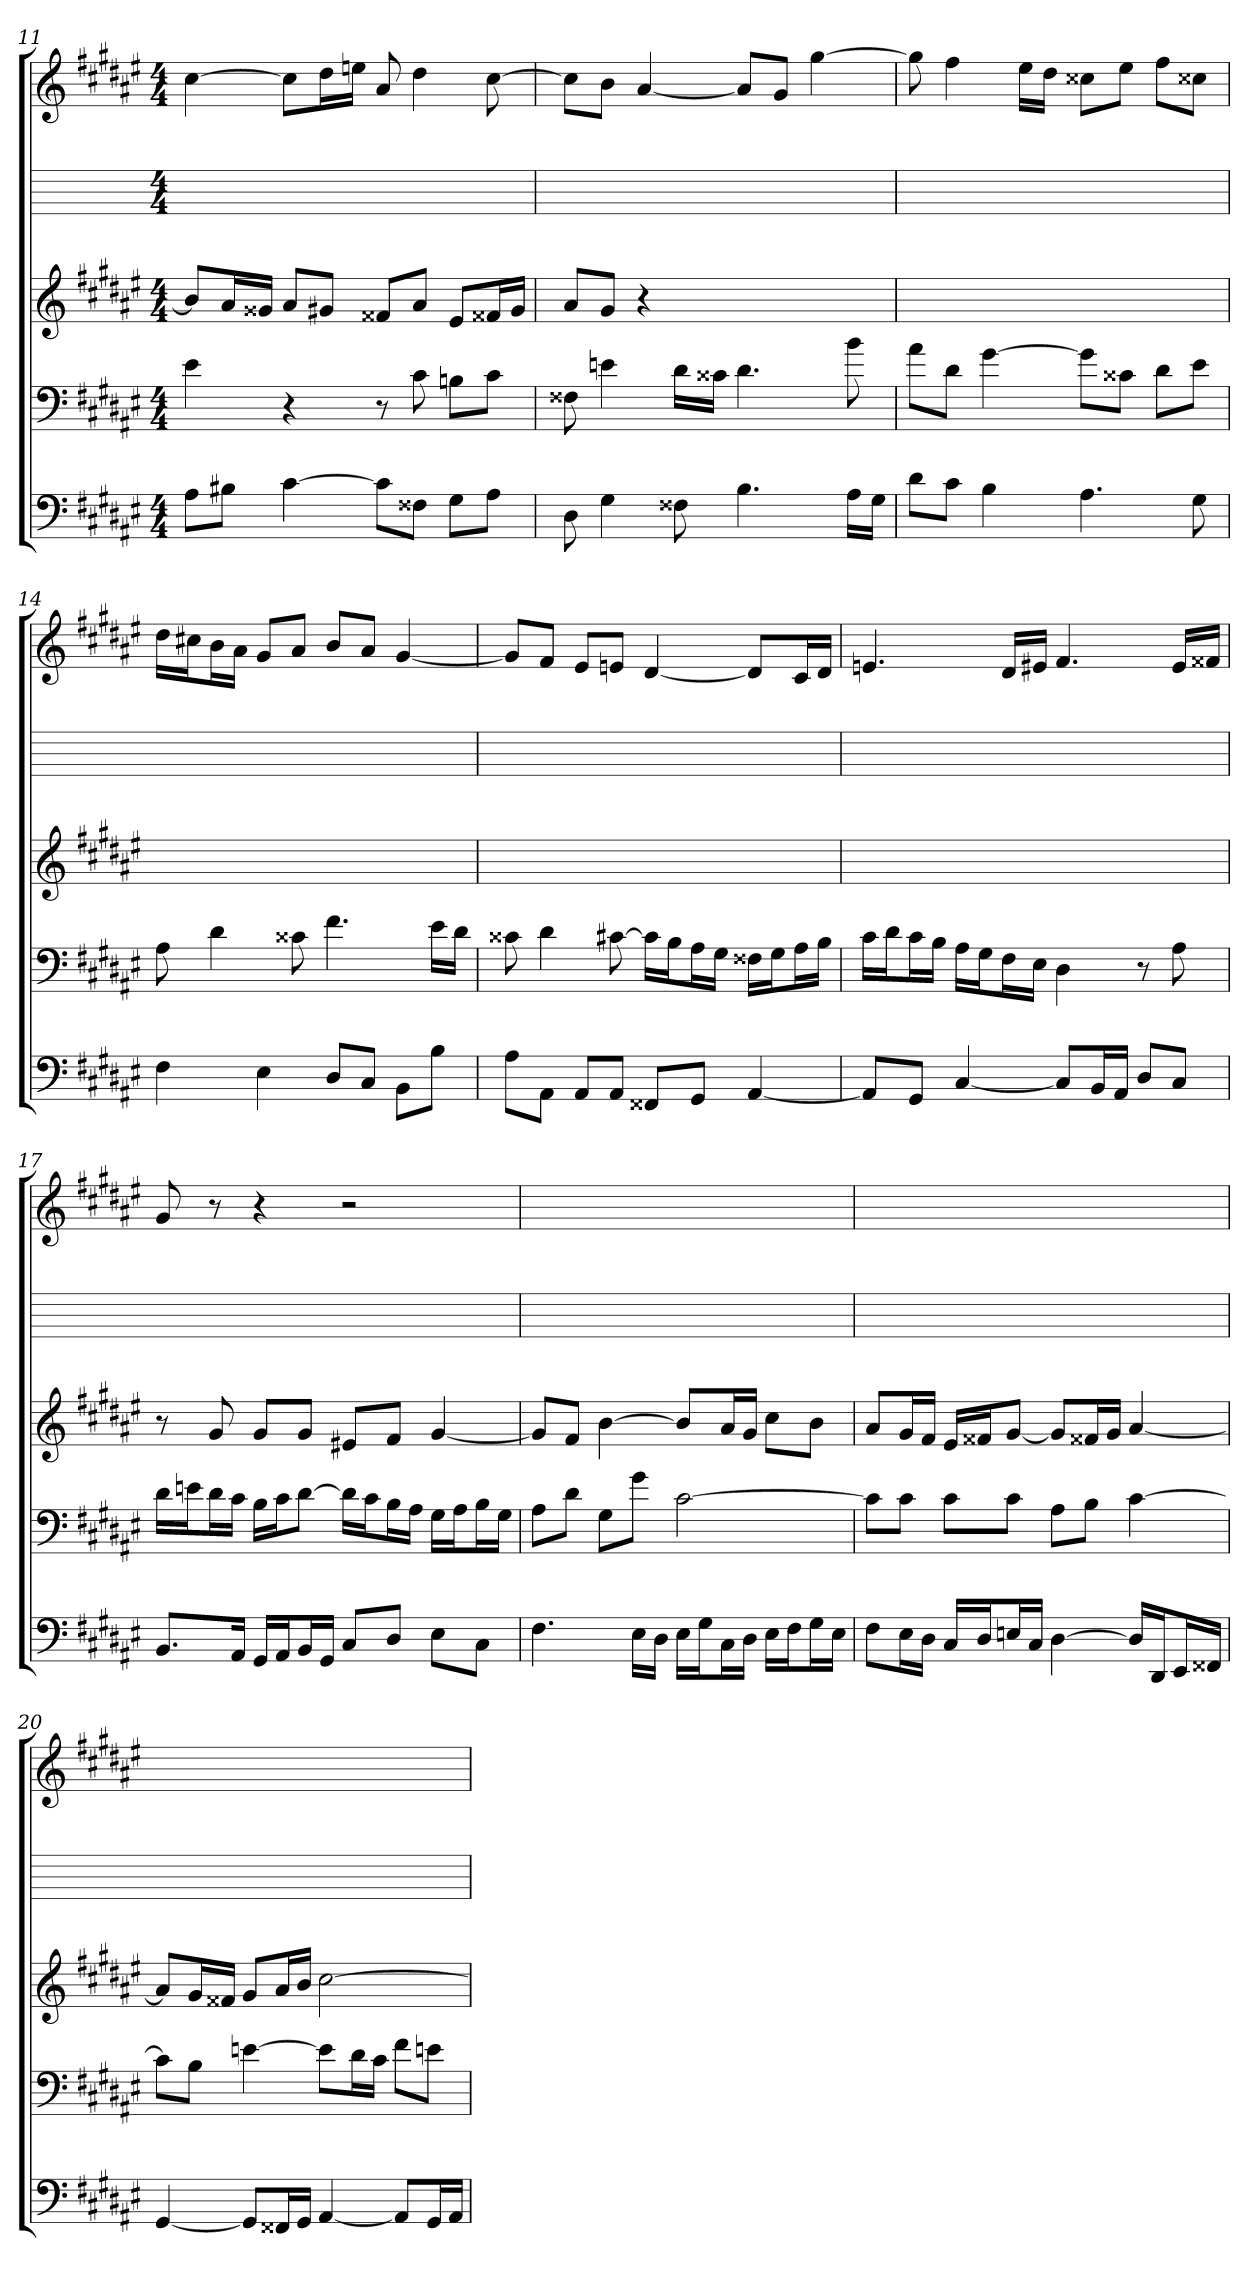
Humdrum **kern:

**kern	**kern	**kern	**kern	**kern
*part5	*part4	*part3	*part2	*part1
*staff5	*staff4	*staff3	*staff2	*staff1
*clefF4	*clefF4	*clefG2	*	*clefG2
*k[f#c#g#d#a#e#]	*k[f#c#g#d#a#e#]	*k[f#c#g#d#a#e#]	*	*k[f#c#g#d#a#e#]
*M4/4	*M4/4	*M4/4	*M4/4	*M4/4
=11	=11	=11	=11	=11
8A#\L	4e#	8b#/L]	1ryy	[4cc#
8B#X\J	.	16a#/L	.	.
.	.	16g##X/JJ	.	.
[4c#	4r	8a#/L	.	8cc#\L]
.	.	8g#X/J	.	16dd#\L
.	.	.	.	16een\JJ
8c#\L]	8r	8f##X/L	.	8a#
8F##X\J	8c#	8a#/J	.	4dd#
8G#\L	8Bn\L	8e#/L	.	.
8A#\J	8c#\J	16f##X/L	.	[8cc#
.	.	16g#/JJ	.	.
=12	=12	=12	=12	=12
8D#	8F##X	8a#/L	1ryy	8cc#\L]
4G#	4en	8g#/J	.	8b\J
.	.	4r	.	[4a#
8F##X	16d#\LL	.	.	.
.	16c##X\JJ	.	.	.
4.B	4.d#	2ryy	.	8a#/L]
.	.	.	.	8g#/J
.	.	.	.	[4gg#
16A#\LL	8b	.	.	.
16G#\JJ	.	.	.	.
=13	=13	=13	=13	=13
8d#\L	8a#\L	1ryy	1ryy	8gg#]
8c#\J	8d#\J	.	.	4ff#
4B	[4g#	.	.	.
.	.	.	.	16ee#\LL
.	.	.	.	16dd#\JJ
4.A#	8g#\L]	.	.	8cc##X\L
.	8c##X\J	.	.	8ee#\J
.	8d#\L	.	.	8ff#\L
8G#	8e#\J	.	.	8cc##X\J
=14	=14	=14	=14	=14
4F#	8A#	1ryy	1ryy	16dd#\LL
.	.	.	.	16cc#X\J
.	4d#	.	.	16b\L
.	.	.	.	16a#\JJ
4E#	.	.	.	8g#/L
.	8c##X	.	.	8a#/J
8D#/L	4.f#	.	.	8b/L
8C#/J	.	.	.	8a#/J
8BB\L	.	.	.	[4g#
8B\J	16e#\LL	.	.	.
.	16d#\JJ	.	.	.
=15	=15	=15	=15	=15
8A#\L	8c##X	1ryy	1ryy	8g#/L]
8AA#\J	4d#	.	.	8f#/J
8AA#/L	.	.	.	8e#/L
8AA#/J	[8c#X	.	.	8en/J
8FF##X/L	16c#\LL]	.	.	[4d#
.	16B\J	.	.	.
8GG#/J	16A#\L	.	.	.
.	16G#\JJ	.	.	.
[4AA#	16F##X\LL	.	.	8d#/L]
.	16G#\J	.	.	.
.	16A#\L	.	.	16c#/L
.	16B\JJ	.	.	16d#/JJ
=16	=16	=16	=16	=16
8AA#/L]	16c#\LL	1ryy	1ryy	4.en
.	16d#\J	.	.	.
8GG#/J	16c#\L	.	.	.
.	16B\JJ	.	.	.
[4C#	16A#\LL	.	.	.
.	16G#\J	.	.	.
.	16F#\L	.	.	16d#/LL
.	16E#\JJ	.	.	16e#X/JJ
8C#/L]	4D#	.	.	4.f#
16BB/L	.	.	.	.
16AA#/JJ	.	.	.	.
8D#/L	8r	.	.	.
8C#/J	8A#	.	.	16e#/LL
.	.	.	.	16f##X/JJ
=17	=17	=17	=17	=17
8.BB/L	16d#\LL	8r	1ryy	8g#
.	16en\J	.	.	.
.	16d#\L	8g#	.	8r
16AA#/Jk	16c#\JJ	.	.	.
16GG#/LL	16B\LL	8g#/L	.	4r
16AA#/J	16c#\J	.	.	.
16BB/L	[8d#\J	8g#/J	.	.
16GG#/JJ	.	.	.	.
8C#/L	16d#\LL]	8e#X/L	.	2r
.	16c#\J	.	.	.
8D#/J	16B\L	8f#/J	.	.
.	16A#\JJ	.	.	.
8E#\L	16G#\LL	[4g#	.	.
.	16A#\J	.	.	.
8C#\J	16B\L	.	.	.
.	16G#\JJ	.	.	.
=18	=18	=18	=18	=18
4.F#	8A#\L	8g#/L]	1ryy	1ryy
.	8d#\J	8f#/J	.	.
.	8G#\L	[4b	.	.
16E#\LL	8g#\J	.	.	.
16D#\JJ	.	.	.	.
16E#\LL	[2c#	8b/L]	.	.
16G#\J	.	.	.	.
16C#\L	.	16a#/L	.	.
16D#\JJ	.	16g#/JJ	.	.
16E#\LL	.	8cc#\L	.	.
16F#\J	.	.	.	.
16G#\L	.	8b\J	.	.
16E#\JJ	.	.	.	.
=19	=19	=19	=19	=19
8F#\L	8c#\L]	8a#/L	1ryy	1ryy
16E#\L	8c#\J	16g#/L	.	.
16D#\JJ	.	16f#/JJ	.	.
16C#/LL	8c#\L	16e#/LL	.	.
16D#/J	.	16f##X/J	.	.
16En/L	8c#\J	[8g#/J	.	.
16C#/JJ	.	.	.	.
[4D#	8A#\L	8g#/L]	.	.
.	8B\J	16f##X/L	.	.
.	.	16g#/JJ	.	.
16D#/LL]	[4c#	[4a#	.	.
16DD#/J	.	.	.	.
16EE#/L	.	.	.	.
16FF##X/JJ	.	.	.	.
=20	=20	=20	=20	=20
[4GG#	8c#\L]	8a#/L]	1ryy	1ryy
.	8B\J	16g#/L	.	.
.	.	16f##X/JJ	.	.
8GG#/L]	[4en	8g#/L	.	.
16FF##X/L	.	16a#/L	.	.
16GG#/JJ	.	16b/JJ	.	.
[4AA#	8e\L]	[2cc#	.	.
.	16d#\L	.	.	.
.	16c#\JJ	.	.	.
8AA#/L]	8f#\L	.	.	.
16GG#/L	8en\J	.	.	.
16AA#/JJ	.	.	.	.
=	=	=	=	=
*-	*-	*-	*-	*-
